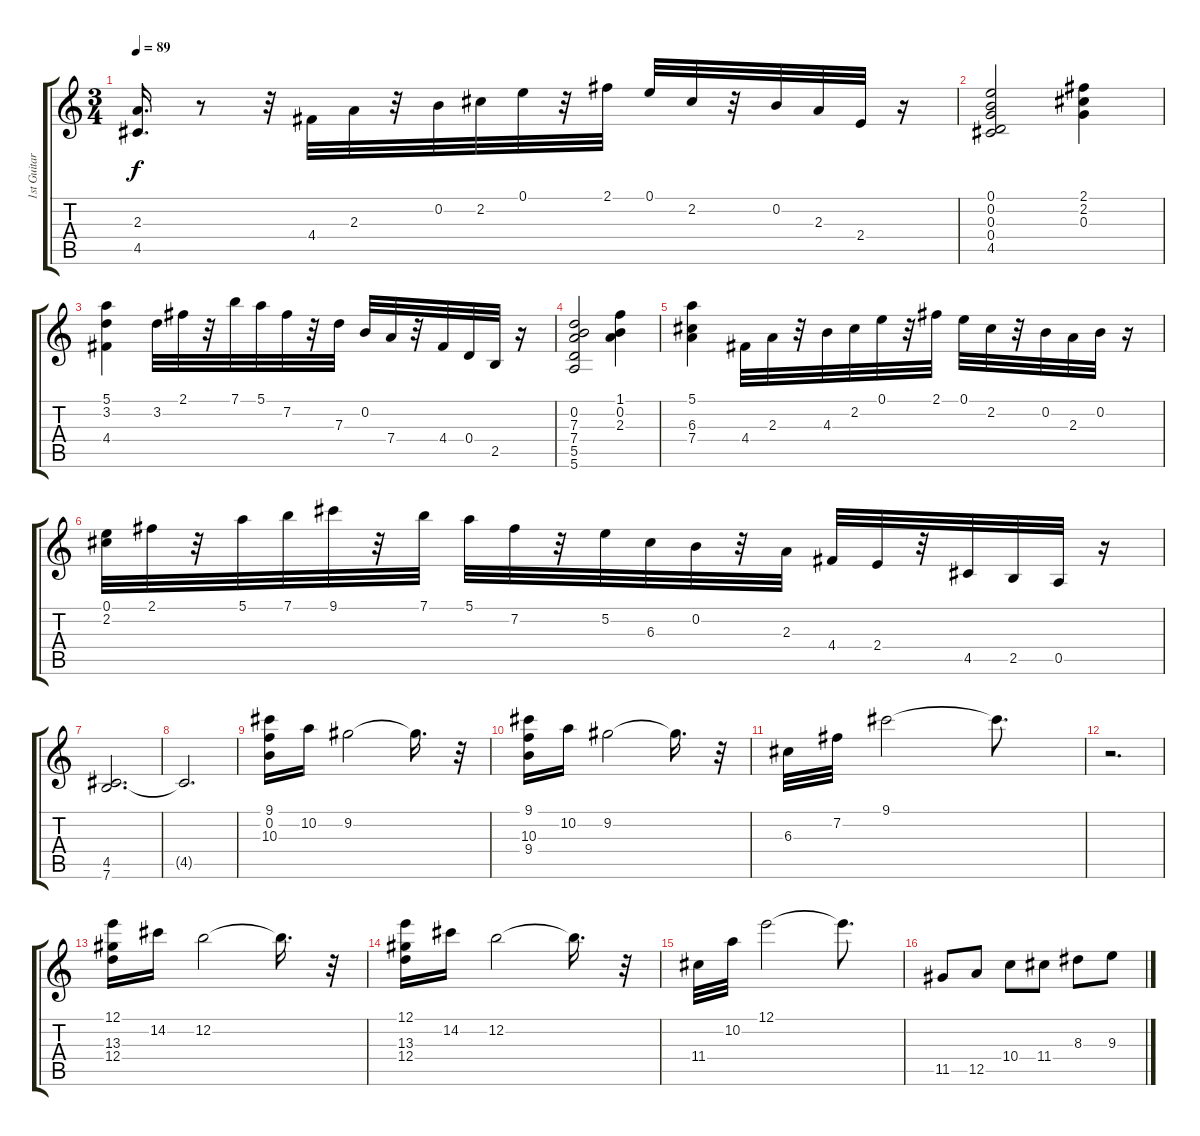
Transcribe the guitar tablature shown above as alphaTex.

\track ("1st Guitar" "1st Guitar") {instrument acousticguitarnylon}
\staff {score tabs}
\tuning (E4 B3 G3 D3 A2 E2) {hide}
\ts (3 4)
\tempo 89
\clef g2
\ks c
(2.3 4.5).16{d dy f} r.8 r.32 4.4.32 2.3.32 r.32 0.2.32 2.2.32 0.1.32 r.32 2.1.32 0.1.32 2.2.32 r.32 0.2.32 2.3.32 2.4.32 r.16 |
(0.1 0.2 0.3 0.4 4.5).2 (2.1 2.2 0.3).4 |
(5.1 3.2 4.4).4 3.2.32 2.1.32 r.32 7.1.32 5.1.32 7.2.32 r.32 7.3.32 0.2.32 7.4.32 r.32 4.4.32 0.4.32 2.5.32 r.16 |
(0.2 7.3 7.4 5.5 5.6).2 (1.1 0.2 2.3).4 |
(5.1 6.3 7.4).4 4.4.32 2.3.32 r.32 4.3.32 2.2.32 0.1.32 r.32 2.1.32 0.1.32 2.2.32 r.32 0.2.32 2.3.32 0.2.32 r.16 |
(0.1 2.2).32 2.1.32 r.32 5.1.32 7.1.32 9.1.32 r.32 7.1.32 5.1.32 7.2.32 r.32 5.2.32 6.3.32 0.2.32 r.32 2.3.32 4.4.32 2.4.32 r.32 4.5.32 2.5.32 0.5.32 r.16 |
(4.5 7.6).2{d} |
4.5{t}.2{d} |
(9.1 0.2 10.3).16 10.2.16 9.2.2 9.2{t}.16{d} r.32 |
(9.1 10.3 9.4).16 10.2.16 9.2.2 9.2{t}.16{d} r.32 |
6.3.32 7.2.32 9.1.2 9.1{t}.8{d} |
r.2{d} |
(12.1 13.3 12.4).16 14.2.16 12.2.2 12.2{t}.16{d} r.32 |
(12.1 13.3 12.4).16 14.2.16 12.2.2 12.2{t}.16{d} r.32 |
11.4.32 10.2.32 12.1.2 12.1{t}.8{d} |
11.5.8 12.5.8 10.4.8 11.4.8 8.3.8 9.3.8
